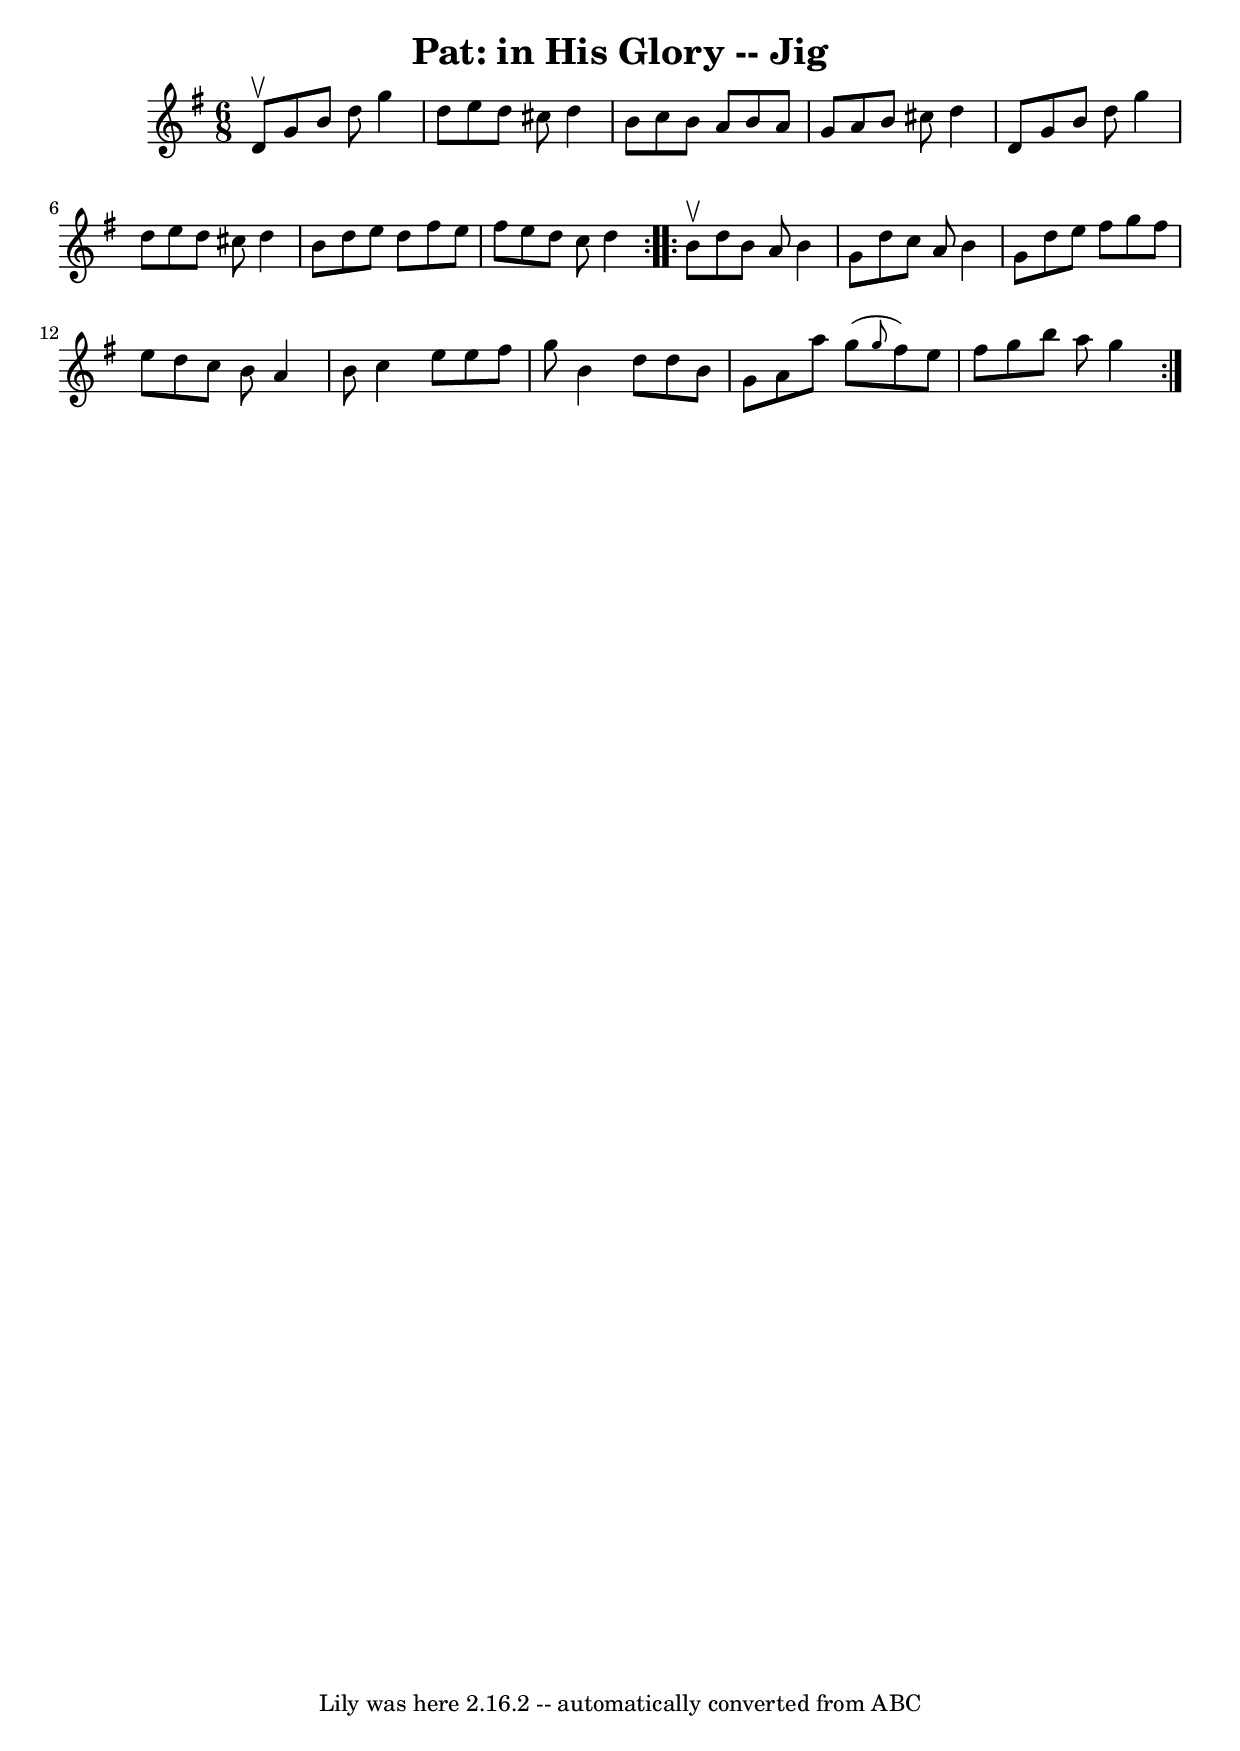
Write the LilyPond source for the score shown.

\version "2.7.40"
\include "Mammoth.ily"
\header {
	book = "Ryan's Mammoth Collection"
	crossRefNumber = "1"
	footnotes = ""
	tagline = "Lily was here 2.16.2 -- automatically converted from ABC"
	title = "Pat: in His Glory -- Jig"
}
voicedefault =  {
\set Score.defaultBarType = "empty"

\repeat volta 2 {
\time 6/8 \key g \major d'8^\upbow |
 g'8 b'8 d''8 g''4    
d''8  |
 e''8 d''8 cis''8 d''4 b'8  |
 c''8 b'8  
 a'8 b'8 a'8 g'8  |
 a'8 b'8 cis''8 d''4 d'8  
|
 g'8 b'8 d''8 g''4 d''8  |
 e''8 d''8    
cis''8 d''4 b'8  |
 d''8 e''8 d''8 fis''8 e''8    
fis''8  |
 e''8 d''8 c''8 d''4  } \repeat volta 2 { b'8 
^\upbow |
 d''8 b'8 a'8 b'4 g'8  |
 d''8 c''8    
a'8 b'4 g'8  |
 d''8 e''8 fis''8 g''8 fis''8 e''8  
|
 d''8 c''8 b'8 a'4 b'8  |
 c''4 e''8 e''8 
 fis''8 g''8  |
 b'4 d''8 d''8 b'8 g'8  |
 a'8 
 a''8 g''8 (\grace { g''8  } fis''8) e''8 fis''8  |
   
g''8 b''8 a''8 g''4  }   
}

\score{
    <<

	\context Staff="default"
	{
	    \voicedefault 
	}

    >>
	\layout {
	}
	\midi {}
}
